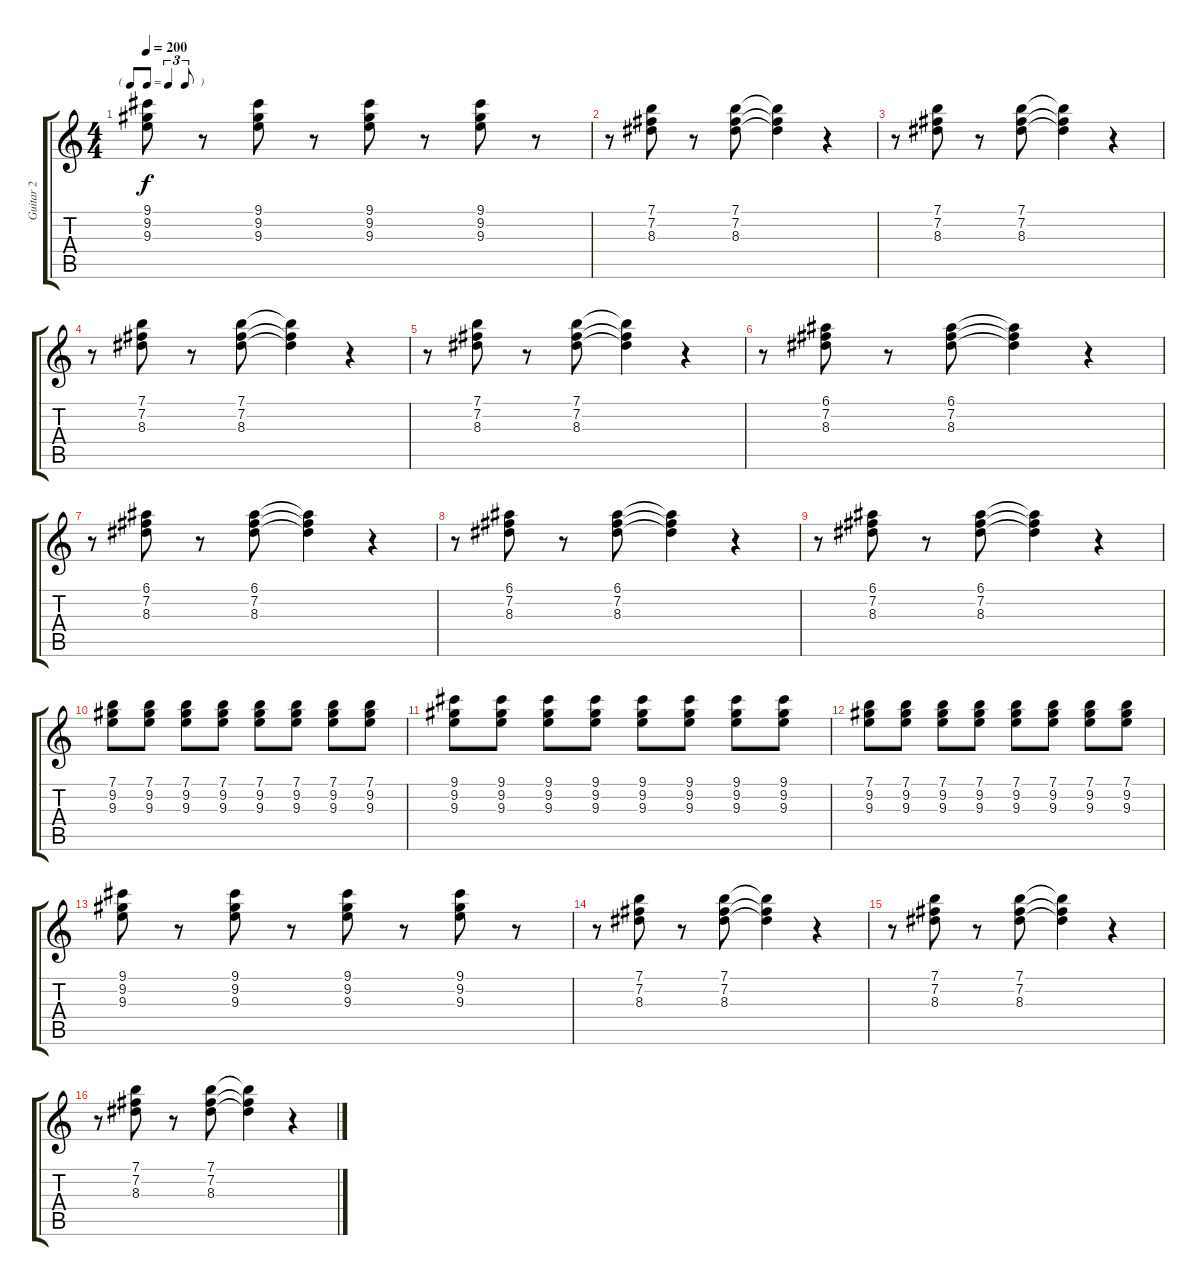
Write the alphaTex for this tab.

\track ("Guitar 2" "Guitar 2") {instrument acousticguitarsteel}
\staff {score tabs}
\tuning (E4 B3 G3 D3 A2 E2) {hide}
\ts (4 4)
\tf triplet8th
\tempo 200
\clef g2
\ks c
(9.1 9.2 9.3).8{dy f} r.8 (9.1 9.2 9.3).8 r.8 (9.1 9.2 9.3).8 r.8 (9.1 9.2 9.3).8 r.8 |
r.8 (7.1 7.2 8.3).8 r.8 (7.1 7.2 8.3).8 (7.1{t} 7.2{t} 8.3{t}).4 r.4 |
r.8 (7.1 7.2 8.3).8 r.8 (7.1 7.2 8.3).8 (7.1{t} 7.2{t} 8.3{t}).4 r.4 |
r.8 (7.1 7.2 8.3).8 r.8 (7.1 7.2 8.3).8 (7.1{t} 7.2{t} 8.3{t}).4 r.4 |
r.8 (7.1 7.2 8.3).8 r.8 (7.1 7.2 8.3).8 (7.1{t} 7.2{t} 8.3{t}).4 r.4 |
r.8 (6.1 7.2 8.3).8 r.8 (6.1 7.2 8.3).8 (6.1{t} 7.2{t} 8.3{t}).4 r.4 |
r.8 (6.1 7.2 8.3).8 r.8 (6.1 7.2 8.3).8 (6.1{t} 7.2{t} 8.3{t}).4 r.4 |
r.8 (6.1 7.2 8.3).8 r.8 (6.1 7.2 8.3).8 (6.1{t} 7.2{t} 8.3{t}).4 r.4 |
r.8 (6.1 7.2 8.3).8 r.8 (6.1 7.2 8.3).8 (6.1{t} 7.2{t} 8.3{t}).4 r.4 |
(7.1 9.2 9.3).8 (7.1 9.2 9.3).8 (7.1 9.2 9.3).8 (7.1 9.2 9.3).8 (7.1 9.2 9.3).8 (7.1 9.2 9.3).8 (7.1 9.2 9.3).8 (7.1 9.2 9.3).8 |
(9.1 9.2 9.3).8 (9.1 9.2 9.3).8 (9.1 9.2 9.3).8 (9.1 9.2 9.3).8 (9.1 9.2 9.3).8 (9.1 9.2 9.3).8 (9.1 9.2 9.3).8 (9.1 9.2 9.3).8 |
(7.1 9.2 9.3).8 (7.1 9.2 9.3).8 (7.1 9.2 9.3).8 (7.1 9.2 9.3).8 (7.1 9.2 9.3).8 (7.1 9.2 9.3).8 (7.1 9.2 9.3).8 (7.1 9.2 9.3).8 |
(9.1 9.2 9.3).8 r.8 (9.1 9.2 9.3).8 r.8 (9.1 9.2 9.3).8 r.8 (9.1 9.2 9.3).8 r.8 |
r.8 (7.1 7.2 8.3).8 r.8 (7.1 7.2 8.3).8 (7.1{t} 7.2{t} 8.3{t}).4 r.4 |
r.8 (7.1 7.2 8.3).8 r.8 (7.1 7.2 8.3).8 (7.1{t} 7.2{t} 8.3{t}).4 r.4 |
r.8 (7.1 7.2 8.3).8 r.8 (7.1 7.2 8.3).8 (7.1{t} 7.2{t} 8.3{t}).4 r.4
